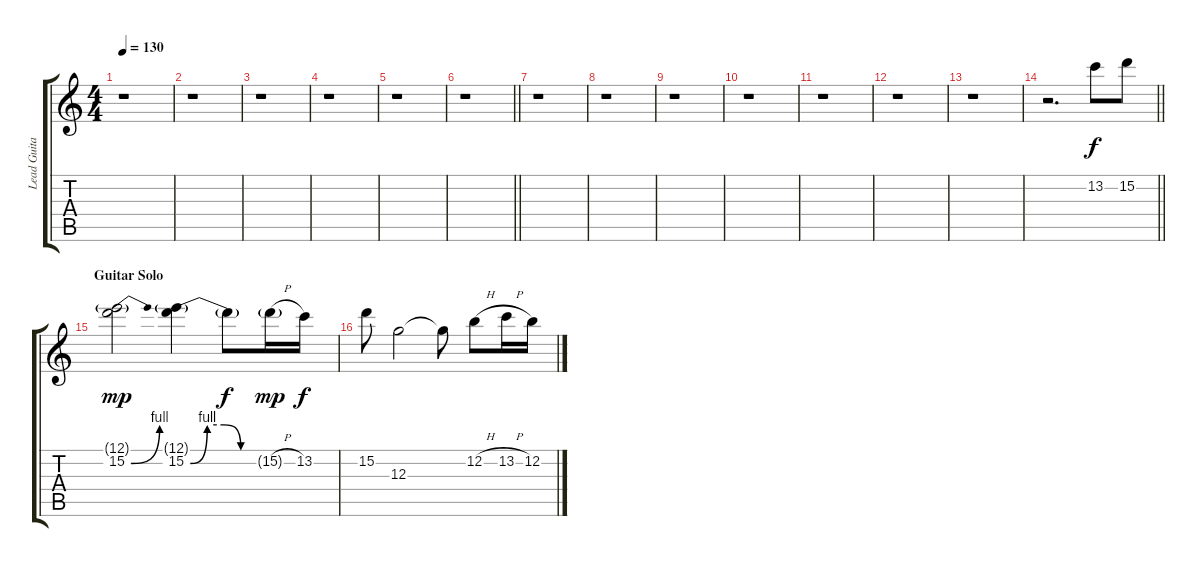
\track ("Lead Guitar 1: Juha-Pekka Alanen" "Lead Guita") {instrument overdrivenguitar}
\staff {score tabs}
\tuning (E4 B3 G3 D3 A2 E2) {hide}
\ts (4 4)
\tempo 130
\clef g2
\ks aminor
r.1{dy f} |
r.1 |
r.1 |
r.1 |
r.1 |
\barLineRight lightlight
r.1 |
r.1 |
r.1 |
r.1 |
r.1 |
r.1 |
r.1 |
r.1 |
\barLineRight lightlight
r.2{d} 13.2.8 15.2.8 |
\section ("" "Guitar Solo")
(12.1{g} 15.2{be (bend 0 0 60 4)}).2{dy mp} (12.1{g} 15.2{be (custom 0 0 15 4 30 4 45 0 60 0)}).4 15.2{t}.8{dy f} 15.2{h g}.16{dy mp} 13.2.16{dy f} |
15.2.8 12.3.2 12.3{t}.8 12.2{h}.8 13.2{h}.16 12.2.16
